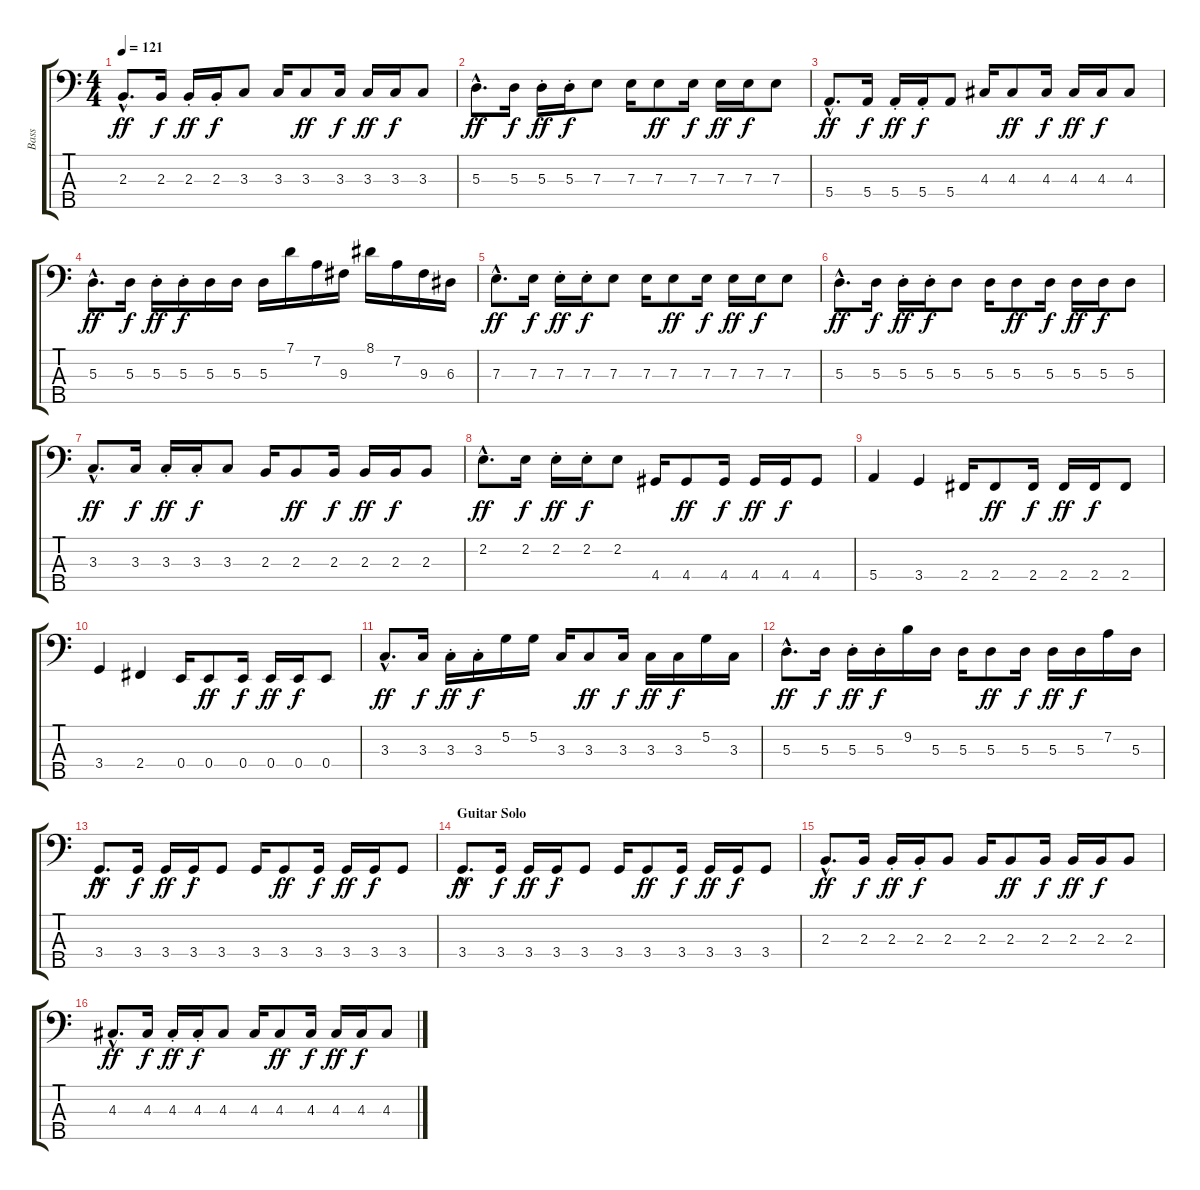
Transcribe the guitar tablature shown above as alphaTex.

\track ("Bass" "Bass") {instrument synthbass2}
\staff {score tabs}
\tuning (G2 D2 A1 E1 B0) {hide}
\ts (4 4)
\tempo 121
\clef f4
\ks c
2.3{hac}.8{d dy ff} 2.3.16{dy f} 2.3{st}.16{dy ff} 2.3{st}.16{dy f} 3.3.8 3.3.16 3.3.8{dy ff} 3.3.16{dy f} 3.3.16{dy ff} 3.3.16{dy f} 3.3.8 |
5.3{hac}.8{d dy ff} 5.3.16{dy f} 5.3{st}.16{dy ff} 5.3{st}.16{dy f} 7.3.8 7.3.16 7.3.8{dy ff} 7.3.16{dy f} 7.3.16{dy ff} 7.3.16{dy f} 7.3.8 |
5.4{hac}.8{d dy ff} 5.4.16{dy f} 5.4{st}.16{dy ff} 5.4{st}.16{dy f} 5.4.8 4.3.16 4.3.8{dy ff} 4.3.16{dy f} 4.3.16{dy ff} 4.3.16{dy f} 4.3.8 |
5.3{hac}.8{d dy ff} 5.3.16{dy f} 5.3{st}.16{dy ff} 5.3{st}.16{dy f} 5.3.16 5.3.16 5.3.16 7.1.16 7.2.16 9.3.16 8.1.16 7.2.16 9.3.16 6.3.16 |
7.3{hac}.8{d dy ff} 7.3.16{dy f} 7.3{st}.16{dy ff} 7.3{st}.16{dy f} 7.3.8 7.3.16 7.3.8{dy ff} 7.3.16{dy f} 7.3.16{dy ff} 7.3.16{dy f} 7.3.8 |
5.3{hac}.8{d dy ff} 5.3.16{dy f} 5.3{st}.16{dy ff} 5.3{st}.16{dy f} 5.3.8 5.3.16 5.3.8{dy ff} 5.3.16{dy f} 5.3.16{dy ff} 5.3.16{dy f} 5.3.8 |
3.3{hac}.8{d dy ff} 3.3.16{dy f} 3.3{st}.16{dy ff} 3.3{st}.16{dy f} 3.3.8 2.3.16 2.3.8{dy ff} 2.3.16{dy f} 2.3.16{dy ff} 2.3.16{dy f} 2.3.8 |
2.2{hac}.8{d dy ff} 2.2.16{dy f} 2.2{st}.16{dy ff} 2.2{st}.16{dy f} 2.2.8 4.4.16 4.4.8{dy ff} 4.4.16{dy f} 4.4.16{dy ff} 4.4.16{dy f} 4.4.8 |
5.4.4 3.4.4 2.4.16 2.4.8{dy ff} 2.4.16{dy f} 2.4.16{dy ff} 2.4.16{dy f} 2.4.8 |
3.4.4 2.4.4 0.4.16 0.4.8{dy ff} 0.4.16{dy f} 0.4.16{dy ff} 0.4.16{dy f} 0.4.8 |
3.3{hac}.8{d dy ff} 3.3.16{dy f} 3.3{st}.16{dy ff} 3.3{st}.16{dy f} 5.2.16 5.2.16 3.3.16 3.3.8{dy ff} 3.3.16{dy f} 3.3.16{dy ff} 3.3.16{dy f} 5.2.16 3.3.16 |
5.3{hac}.8{d dy ff} 5.3.16{dy f} 5.3{st}.16{dy ff} 5.3{st}.16{dy f} 9.2.16 5.3.16 5.3.16 5.3.8{dy ff} 5.3.16{dy f} 5.3.16{dy ff} 5.3.16{dy f} 7.2.16 5.3.16 |
3.4{hac}.8{d dy ff} 3.4.16{dy f} 3.4{st}.16{dy ff} 3.4{st}.16{dy f} 3.4.8 3.4.16 3.4.8{dy ff} 3.4.16{dy f} 3.4.16{dy ff} 3.4.16{dy f} 3.4.8 |
\section ("" "Guitar Solo")
3.4{hac}.8{d dy ff} 3.4.16{dy f} 3.4{st}.16{dy ff} 3.4{st}.16{dy f} 3.4.8 3.4.16 3.4.8{dy ff} 3.4.16{dy f} 3.4.16{dy ff} 3.4.16{dy f} 3.4.8 |
2.3{hac}.8{d dy ff} 2.3.16{dy f} 2.3{st}.16{dy ff} 2.3{st}.16{dy f} 2.3.8 2.3.16 2.3.8{dy ff} 2.3.16{dy f} 2.3.16{dy ff} 2.3.16{dy f} 2.3.8 |
4.3{hac}.8{d dy ff} 4.3.16{dy f} 4.3{st}.16{dy ff} 4.3{st}.16{dy f} 4.3.8 4.3.16 4.3.8{dy ff} 4.3.16{dy f} 4.3.16{dy ff} 4.3.16{dy f} 4.3.8
